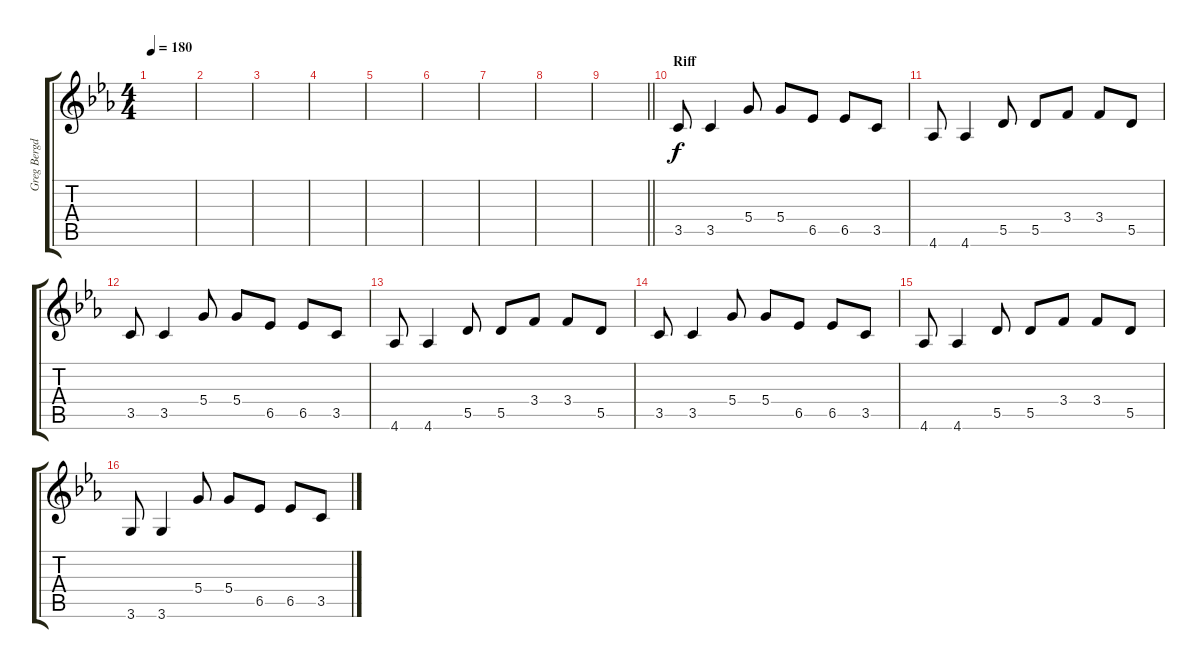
\track ("Greg Bergdorf - Lead Guitar" "Greg Bergd") {instrument distortionguitar}
\staff {score tabs}
\tuning (E4 B3 G3 D3 A2 E2) {hide}
\ts (4 4)
\tempo 180
\clef g2
\ks eb
|
|
|
|
|
|
|
|
\barLineRight lightlight
|
\section ("" "Riff")
3.5.8 3.5.4 5.4.8 5.4.8 6.5.8 6.5.8 3.5.8 |
4.6.8 4.6.4 5.5.8 5.5.8 3.4.8 3.4.8 5.5.8 |
3.5.8 3.5.4 5.4.8 5.4.8 6.5.8 6.5.8 3.5.8 |
4.6.8 4.6.4 5.5.8 5.5.8 3.4.8 3.4.8 5.5.8 |
3.5.8 3.5.4 5.4.8 5.4.8 6.5.8 6.5.8 3.5.8 |
4.6.8 4.6.4 5.5.8 5.5.8 3.4.8 3.4.8 5.5.8 |
3.6.8 3.6.4 5.4.8 5.4.8 6.5.8 6.5.8 3.5.8
